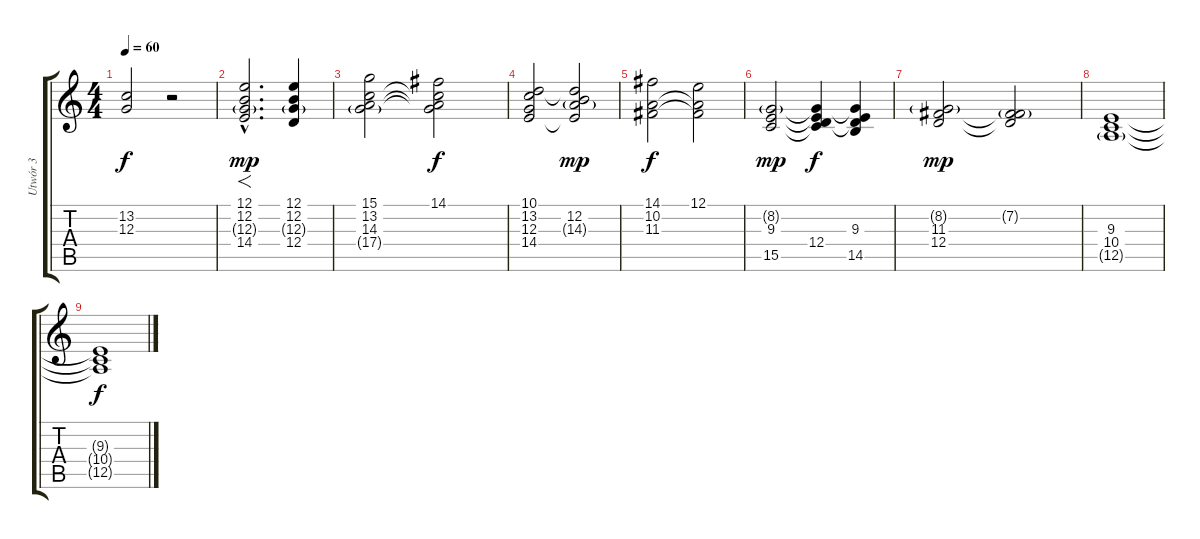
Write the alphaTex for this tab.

\track ("Utwór 3" "Utwór 3") {instrument stringensemble1}
\staff {score tabs}
\tuning (E4 B3 G3 D3 A2 D2) {hide}
\ts (4 4)
\tempo 60
\clef g2
\ks c
(13.2{t} 12.3{t}).2{dy f} r.2 |
(12.1{hac} 12.2{hac} 12.3{g hac} 14.4{hac}).2{f d dy mp} (12.1 12.2 12.3{g} 12.4).4 |
(15.1 13.2 14.3 17.4{g}).2 (14.1 13.2{t} 14.3{t} 17.4{t}).2{dy f} |
(10.1 13.2 12.3 14.4).2 (10.1{t} 12.2 14.3{g} 14.4{t}).2{dy mp} |
(14.1 10.2 11.3).2{dy f} (12.1 10.2{t} 11.3{t}).2 |
(8.2{g} 9.3 15.5).2{dy mp} (8.2{t} 9.3{t} 12.4 15.5{t}).4{dy f} (8.2{t} 9.3 12.4{t} 14.5).4 |
(8.2{g} 11.3 12.4).2{dy mp} (7.2{g} 11.3{t} 12.4{t}).2 |
(9.3 10.4 12.5{g}).1{volume 4} |
(9.3{t} 10.4{t} 12.5{t}).1{dy f}
